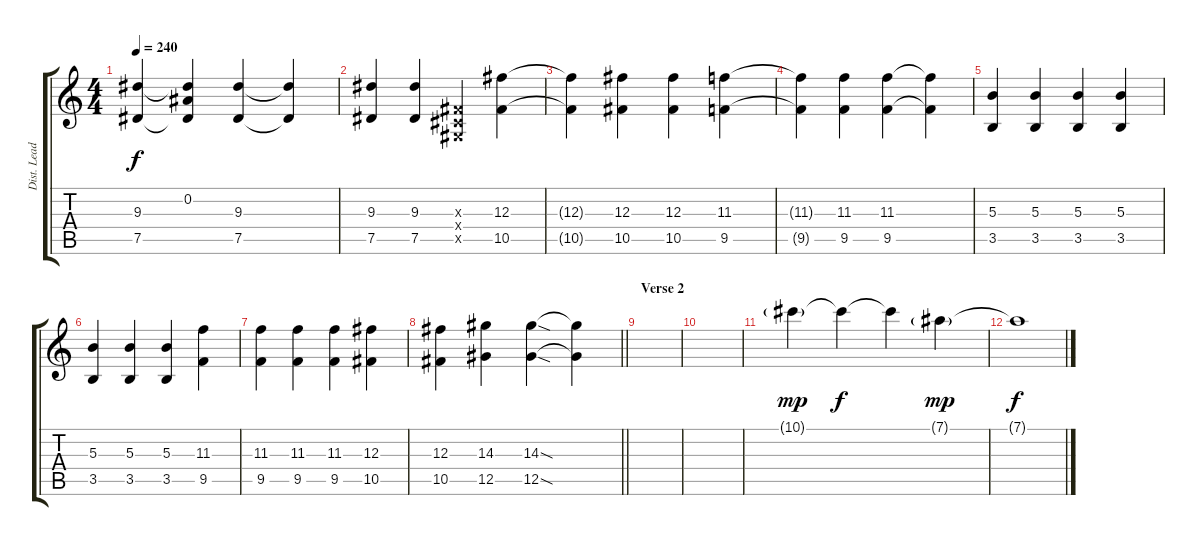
\track ("Dist. Lead Guitar" "Dist. Lead") {instrument distortionguitar}
\staff {score tabs}
\tuning (Eb4 Bb3 Gb3 Db3 Ab2 Db2) {hide}
\ts (4 4)
\tempo 240
\clef g2
\ks c
(9.3 7.5).4{dy f} (0.2 9.3{t} 7.5{t}).4 (9.3 7.5).4 (9.3{t} 7.5{t}).4 |
(9.3 7.5).4 (9.3 7.5).4 (0.3{x} 0.4{x} 0.5{x}).4 (12.3 10.5).4 |
(12.3{t} 10.5{t}).4 (12.3 10.5).4 (12.3 10.5).4 (11.3 9.5).4 |
(11.3{t} 9.5{t}).4 (11.3 9.5).4 (11.3 9.5).4 (11.3{t} 9.5{t}).4 |
(5.3 3.5).4 (5.3 3.5).4 (5.3 3.5).4 (5.3 3.5).4 |
(5.3 3.5).4 (5.3 3.5).4 (5.3 3.5).4 (11.3 9.5).4 |
(11.3 9.5).4 (11.3 9.5).4 (11.3 9.5).4 (12.3 10.5).4 |
\barLineRight lightlight
(12.3 10.5).4 (14.3 12.5).4 (14.3{sod} 12.5{sod}).4 (14.3{t} 12.5{t}).4 |
\section ("" "Verse 2")
|
|
10.1{g}.4{dy mp} 10.1{t}.4{dy f} 10.1{t}.4 7.1{g}.4{dy mp} |
7.1{t}.1{dy f}
